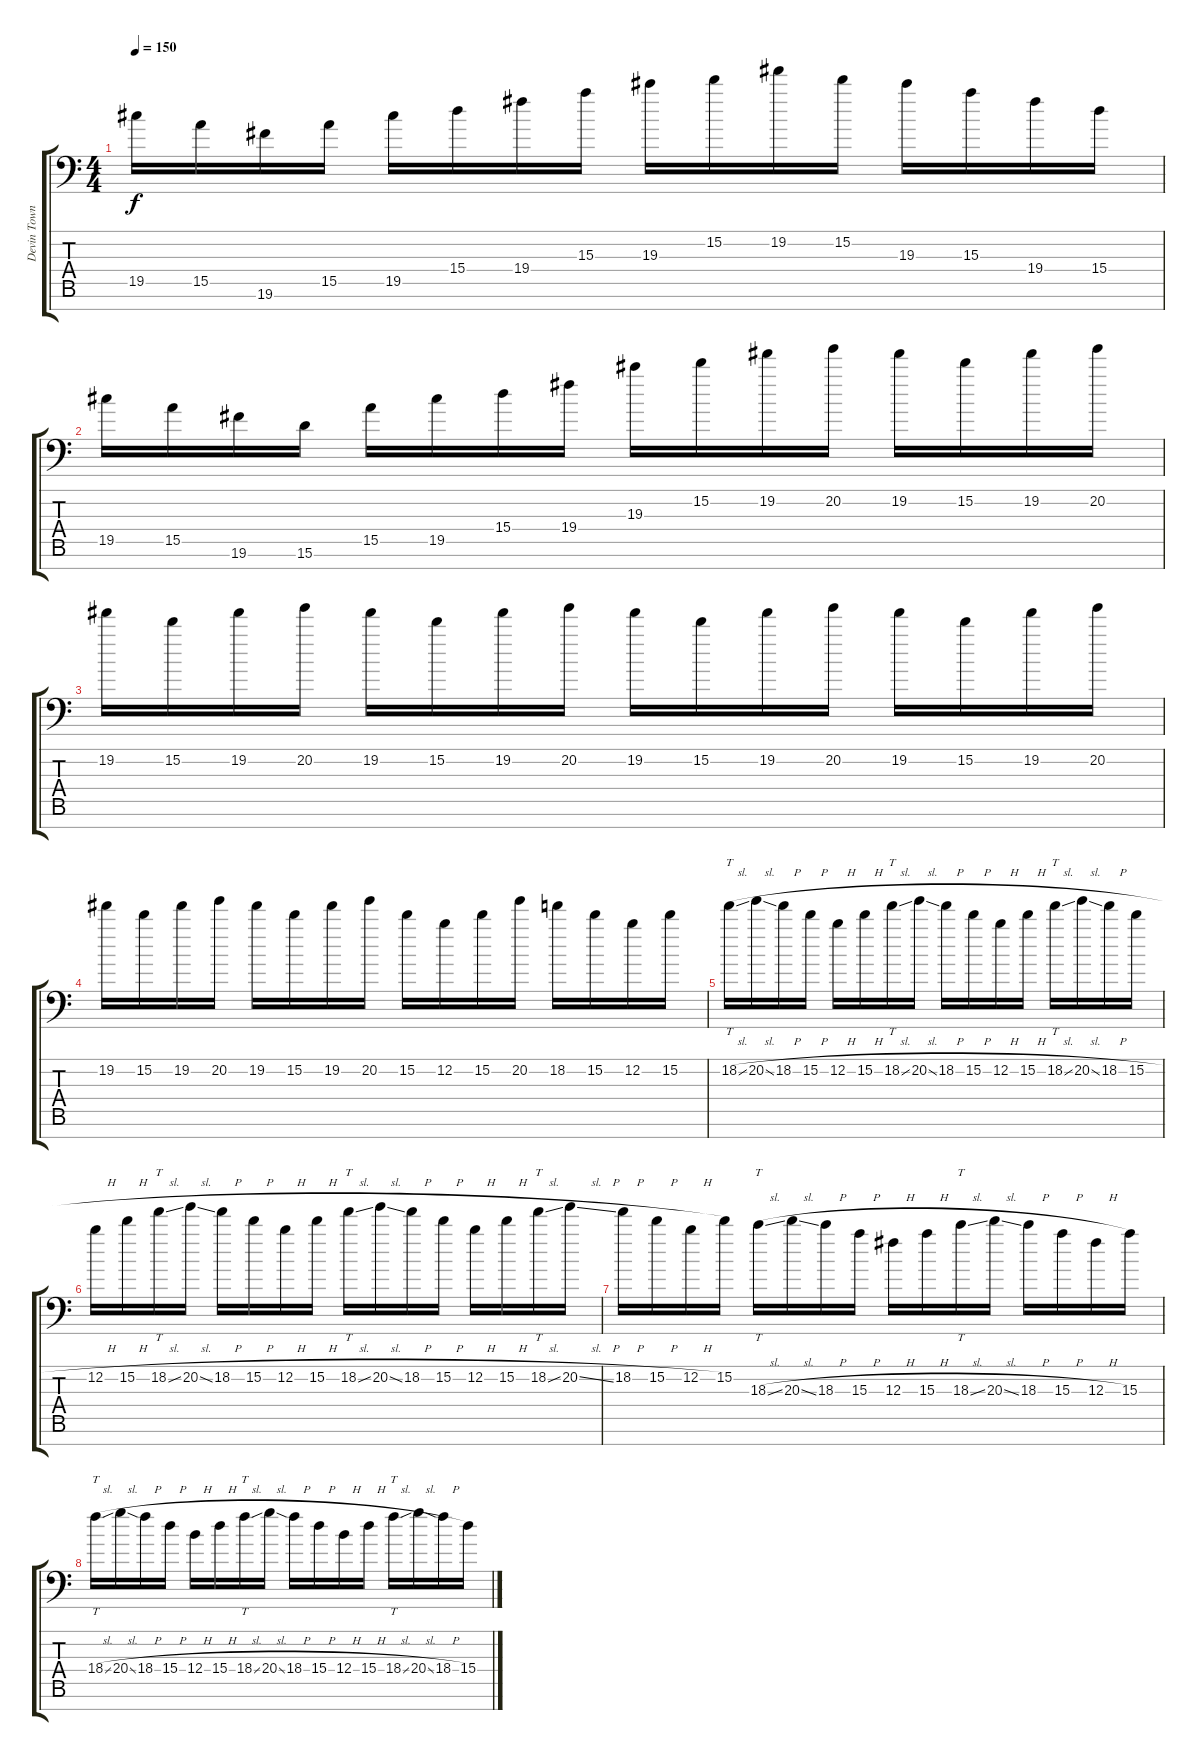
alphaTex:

\track ("Devin Townsend" "Devin Town") {instrument distortionguitar}
\staff {score tabs}
\tuning (Eb4 B3 Gb3 B2 Gb2 B1 Gb1) {hide}
\ts (4 4)
\tempo 150
\clef f4
\ks c
19.5.16{dy f} 15.5.16 19.6.16 15.5.16 19.5.16 15.4.16 19.4.16 15.3.16 19.3.16 15.2.16 19.2.16 15.2.16 19.3.16 15.3.16 19.4.16 15.4.16 |
19.5.16 15.5.16 19.6.16 15.6.16 15.5.16 19.5.16 15.4.16 19.4.16 19.3.16 15.2.16 19.2.16 20.2.16 19.2.16 15.2.16 19.2.16 20.2.16 |
19.2.16 15.2.16 19.2.16 20.2.16 19.2.16 15.2.16 19.2.16 20.2.16 19.2.16 15.2.16 19.2.16 20.2.16 19.2.16 15.2.16 19.2.16 20.2.16 |
19.2.16 15.2.16 19.2.16 20.2.16 19.2.16 15.2.16 19.2.16 20.2.16 15.2.16 12.2.16 15.2.16 20.2.16 18.2.16 15.2.16 12.2.16 15.2.16 |
18.2{sl}.16{tt} 20.2{sl}.16 18.2{h}.16 15.2{h}.16 12.2{h}.16 15.2{h}.16 18.2{sl}.16{tt} 20.2{sl}.16 18.2{h}.16 15.2{h}.16 12.2{h}.16 15.2{h}.16 18.2{sl}.16{tt} 20.2{sl}.16 18.2{h}.16 15.2{h}.16 |
12.2{h}.16 15.2{h}.16 18.2{sl}.16{tt} 20.2{sl}.16 18.2{h}.16 15.2{h}.16 12.2{h}.16 15.2{h}.16 18.2{sl}.16{tt} 20.2{sl}.16 18.2{h}.16 15.2{h}.16 12.2{h}.16 15.2{h}.16 18.2{sl}.16{tt} 20.2{sl}.16 |
18.2{h}.16 15.2{h}.16 12.2{h}.16 15.2.16 18.3{sl}.16{tt} 20.3{sl}.16 18.3{h}.16 15.3{h}.16 12.3{h}.16 15.3{h}.16 18.3{sl}.16{tt} 20.3{sl}.16 18.3{h}.16 15.3{h}.16 12.3{h}.16 15.3.16 |
18.4{sl}.16{tt} 20.4{sl}.16 18.4{h}.16 15.4{h}.16 12.4{h}.16 15.4{h}.16 18.4{sl}.16{tt} 20.4{sl}.16 18.4{h}.16 15.4{h}.16 12.4{h}.16 15.4{h}.16 18.4{sl}.16{tt} 20.4{sl}.16 18.4{h}.16 15.4.16
